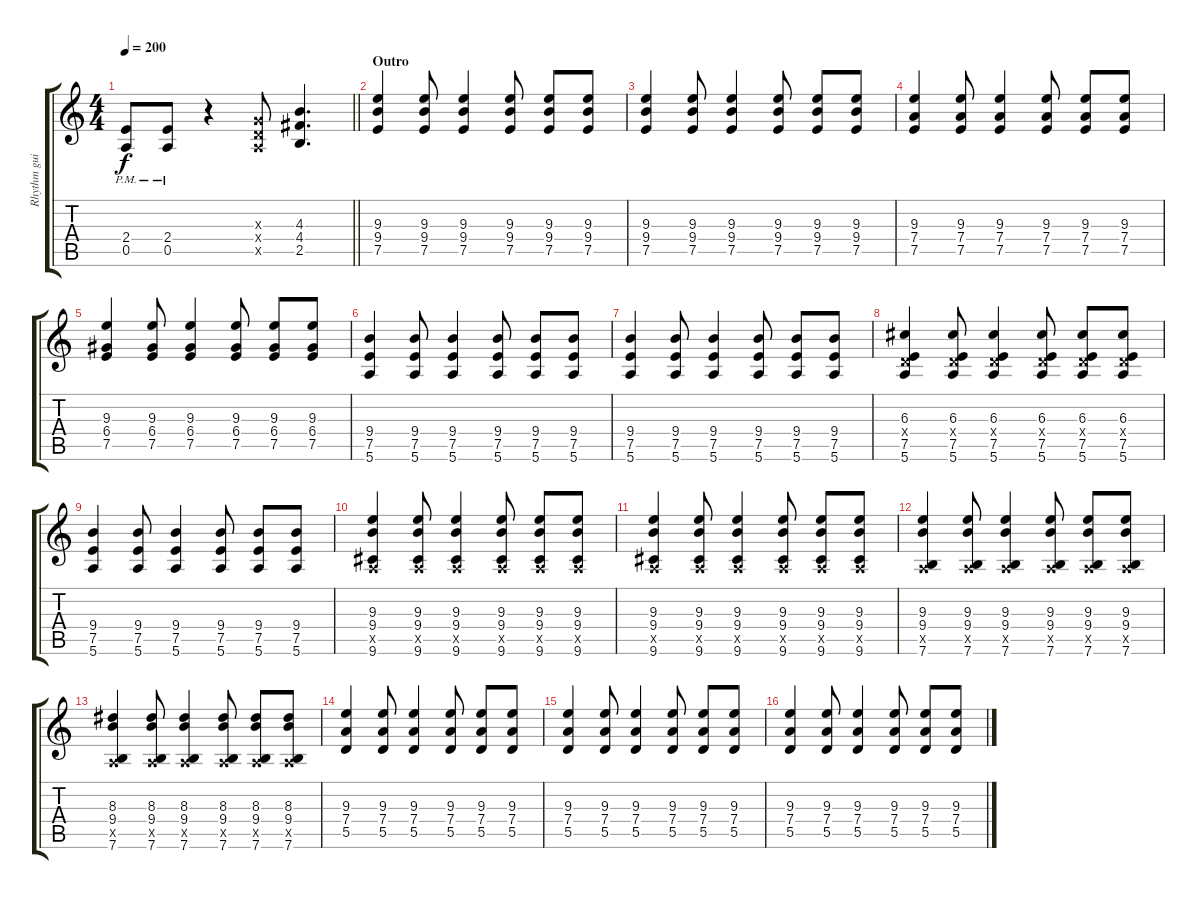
\track ("Rhythm guitar" "Rhythm gui") {instrument distortionguitar}
\staff {score tabs}
\tuning (E4 B3 G3 D3 A2 E2) {hide}
\ts (4 4)
\tempo 200
\clef g2
\barLineRight lightlight
\ks c
(2.4{pm} 0.5{pm}).8{dy f} (2.4{pm} 0.5{pm}).8 r.4 (0.3{x} 0.4{x} 0.5{x}).8 (4.3 4.4 2.5).4{d} |
\section ("" "Outro")
(9.3 9.4 7.5).4{volume 10 instrument electricguitarjazz} (9.3 9.4 7.5).8 (9.3 9.4 7.5).4 (9.3 9.4 7.5).8 (9.3 9.4 7.5).8 (9.3 9.4 7.5).8 |
(9.3 9.4 7.5).4 (9.3 9.4 7.5).8 (9.3 9.4 7.5).4 (9.3 9.4 7.5).8 (9.3 9.4 7.5).8 (9.3 9.4 7.5).8 |
(9.3 7.4 7.5).4 (9.3 7.4 7.5).8 (9.3 7.4 7.5).4 (9.3 7.4 7.5).8 (9.3 7.4 7.5).8 (9.3 7.4 7.5).8 |
(9.3 6.4 7.5).4 (9.3 6.4 7.5).8 (9.3 6.4 7.5).4 (9.3 6.4 7.5).8 (9.3 6.4 7.5).8 (9.3 6.4 7.5).8 |
(9.4 7.5 5.6).4 (9.4 7.5 5.6).8 (9.4 7.5 5.6).4 (9.4 7.5 5.6).8 (9.4 7.5 5.6).8 (9.4 7.5 5.6).8 |
(9.4 7.5 5.6).4 (9.4 7.5 5.6).8 (9.4 7.5 5.6).4 (9.4 7.5 5.6).8 (9.4 7.5 5.6).8 (9.4 7.5 5.6).8 |
(6.3 0.4{x} 7.5 5.6).4 (6.3 0.4{x} 7.5 5.6).8 (6.3 0.4{x} 7.5 5.6).4 (6.3 0.4{x} 7.5 5.6).8 (6.3 0.4{x} 7.5 5.6).8 (6.3 0.4{x} 7.5 5.6).8 |
(9.4 7.5 5.6).4 (9.4 7.5 5.6).8 (9.4 7.5 5.6).4 (9.4 7.5 5.6).8 (9.4 7.5 5.6).8 (9.4 7.5 5.6).8 |
(9.3 9.4 0.5{x} 9.6).4 (9.3 9.4 0.5{x} 9.6).8 (9.3 9.4 0.5{x} 9.6).4 (9.3 9.4 0.5{x} 9.6).8 (9.3 9.4 0.5{x} 9.6).8 (9.3 9.4 0.5{x} 9.6).8 |
(9.3 9.4 0.5{x} 9.6).4 (9.3 9.4 0.5{x} 9.6).8 (9.3 9.4 0.5{x} 9.6).4 (9.3 9.4 0.5{x} 9.6).8 (9.3 9.4 0.5{x} 9.6).8 (9.3 9.4 0.5{x} 9.6).8 |
(9.3 9.4 0.5{x} 7.6).4 (9.3 9.4 0.5{x} 7.6).8 (9.3 9.4 0.5{x} 7.6).4 (9.3 9.4 0.5{x} 7.6).8 (9.3 9.4 0.5{x} 7.6).8 (9.3 9.4 0.5{x} 7.6).8 |
(8.3 9.4 0.5{x} 7.6).4 (8.3 9.4 0.5{x} 7.6).8 (8.3 9.4 0.5{x} 7.6).4 (8.3 9.4 0.5{x} 7.6).8 (8.3 9.4 0.5{x} 7.6).8 (8.3 9.4 0.5{x} 7.6).8 |
(9.3 7.4 5.5).4 (9.3 7.4 5.5).8 (9.3 7.4 5.5).4 (9.3 7.4 5.5).8 (9.3 7.4 5.5).8 (9.3 7.4 5.5).8 |
(9.3 7.4 5.5).4 (9.3 7.4 5.5).8 (9.3 7.4 5.5).4 (9.3 7.4 5.5).8 (9.3 7.4 5.5).8 (9.3 7.4 5.5).8 |
(9.3 7.4 5.5).4 (9.3 7.4 5.5).8 (9.3 7.4 5.5).4 (9.3 7.4 5.5).8 (9.3 7.4 5.5).8 (9.3 7.4 5.5).8
